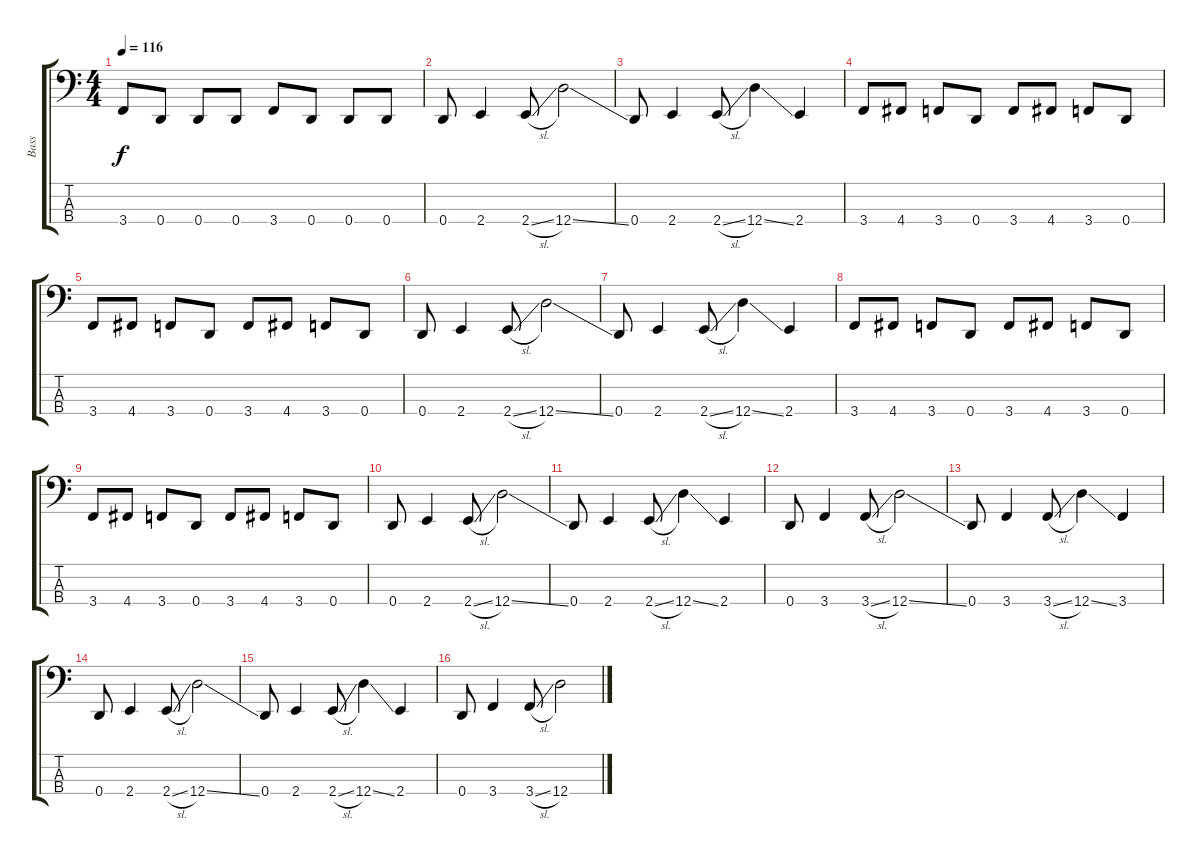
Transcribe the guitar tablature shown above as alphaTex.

\track ("Bass" "Bass") {instrument electricbassfinger}
\staff {score tabs}
\tuning (F2 C2 G1 D1) {hide}
\ts (4 4)
\tempo 116
\clef f4
\ks c
3.4.8{dy f} 0.4.8 0.4.8 0.4.8 3.4.8 0.4.8 0.4.8 0.4.8 |
0.4.8 2.4.4 2.4{sl}.8 12.4{ss}.2 |
0.4.8 2.4.4 2.4{sl}.8 12.4{ss}.4 2.4.4 |
3.4.8 4.4.8 3.4.8 0.4.8 3.4.8 4.4.8 3.4.8 0.4.8 |
3.4.8 4.4.8 3.4.8 0.4.8 3.4.8 4.4.8 3.4.8 0.4.8 |
0.4.8 2.4.4 2.4{sl}.8 12.4{ss}.2 |
0.4.8 2.4.4 2.4{sl}.8 12.4{ss}.4 2.4.4 |
3.4.8 4.4.8 3.4.8 0.4.8 3.4.8 4.4.8 3.4.8 0.4.8 |
3.4.8 4.4.8 3.4.8 0.4.8 3.4.8 4.4.8 3.4.8 0.4.8 |
0.4.8 2.4.4 2.4{sl}.8 12.4{ss}.2 |
0.4.8 2.4.4 2.4{sl}.8 12.4{ss}.4 2.4.4 |
0.4.8 3.4.4 3.4{sl}.8 12.4{ss}.2 |
0.4.8 3.4.4 3.4{sl}.8 12.4{ss}.4 3.4.4 |
0.4.8 2.4.4 2.4{sl}.8 12.4{ss}.2 |
0.4.8 2.4.4 2.4{sl}.8 12.4{ss}.4 2.4.4 |
0.4.8 3.4.4 3.4{sl}.8 12.4{ss}.2
